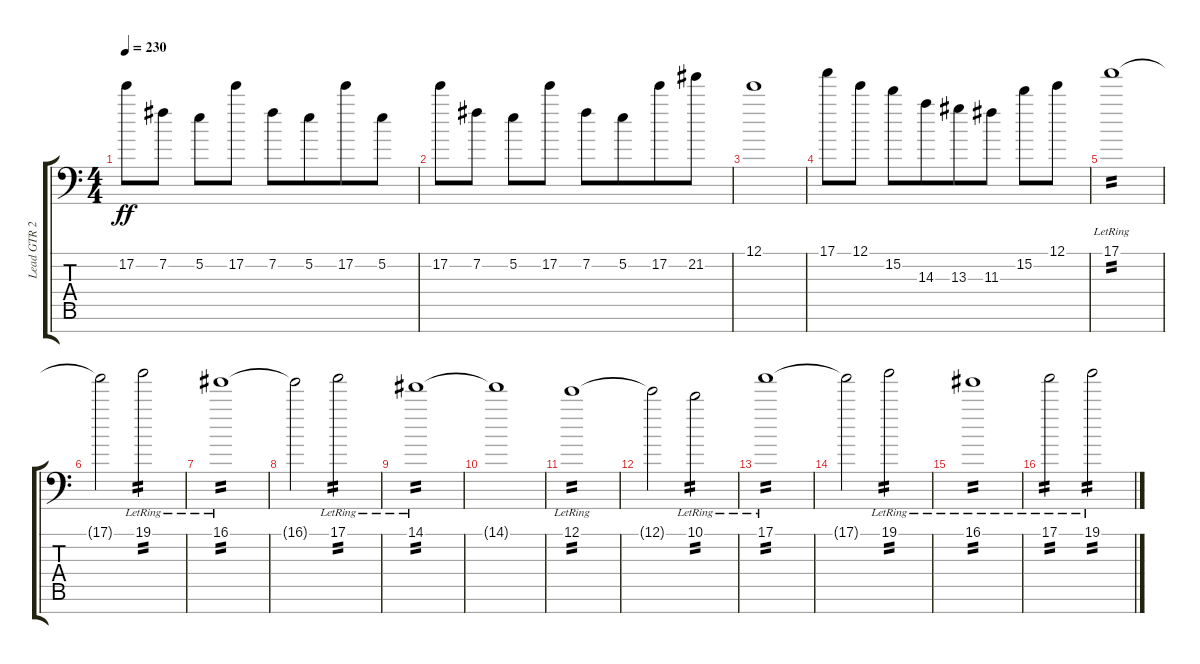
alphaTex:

\track ("Lead GTR 2" "Lead GTR 2") {instrument overdrivenguitar}
\staff {score tabs}
\tuning (E4 B3 G3 D3 A2 E2 A1) {hide}
\ts (4 4)
\tempo 230
\clef f4
\ks c
17.2.8{dy ff} 7.2.8 5.2.8{beam merge} 17.2.8 7.2.8 5.2.8{beam merge} 17.2.8 5.2.8 |
17.2.8 7.2.8 5.2.8{beam merge} 17.2.8 7.2.8 5.2.8{beam merge} 17.2.8 21.2.8 |
12.1.1 |
17.1.8{beam merge} 12.1.8 15.2.8 14.3.8{beam merge} 13.3.8{beam merge} 11.3.8 15.2.8 12.1.8 |
17.1{lr}.1{tp 2} |
17.1{t}.2{beam merge} 19.1{lr}.2{tp 2} |
16.1{lr}.1{tp 2} |
16.1{t}.2 17.1{lr}.2{tp 2} |
14.1{lr}.1{tp 2} |
14.1{t}.1 |
12.1{lr}.1{tp 2} |
12.1{t}.2 10.1{lr}.2{tp 2} |
17.1{lr}.1{tp 2} |
17.1{t}.2 19.1{lr}.2{tp 2} |
16.1{lr}.1{tp 2} |
17.1{lr}.2{tp 2} 19.1{lr}.2{tp 2}
